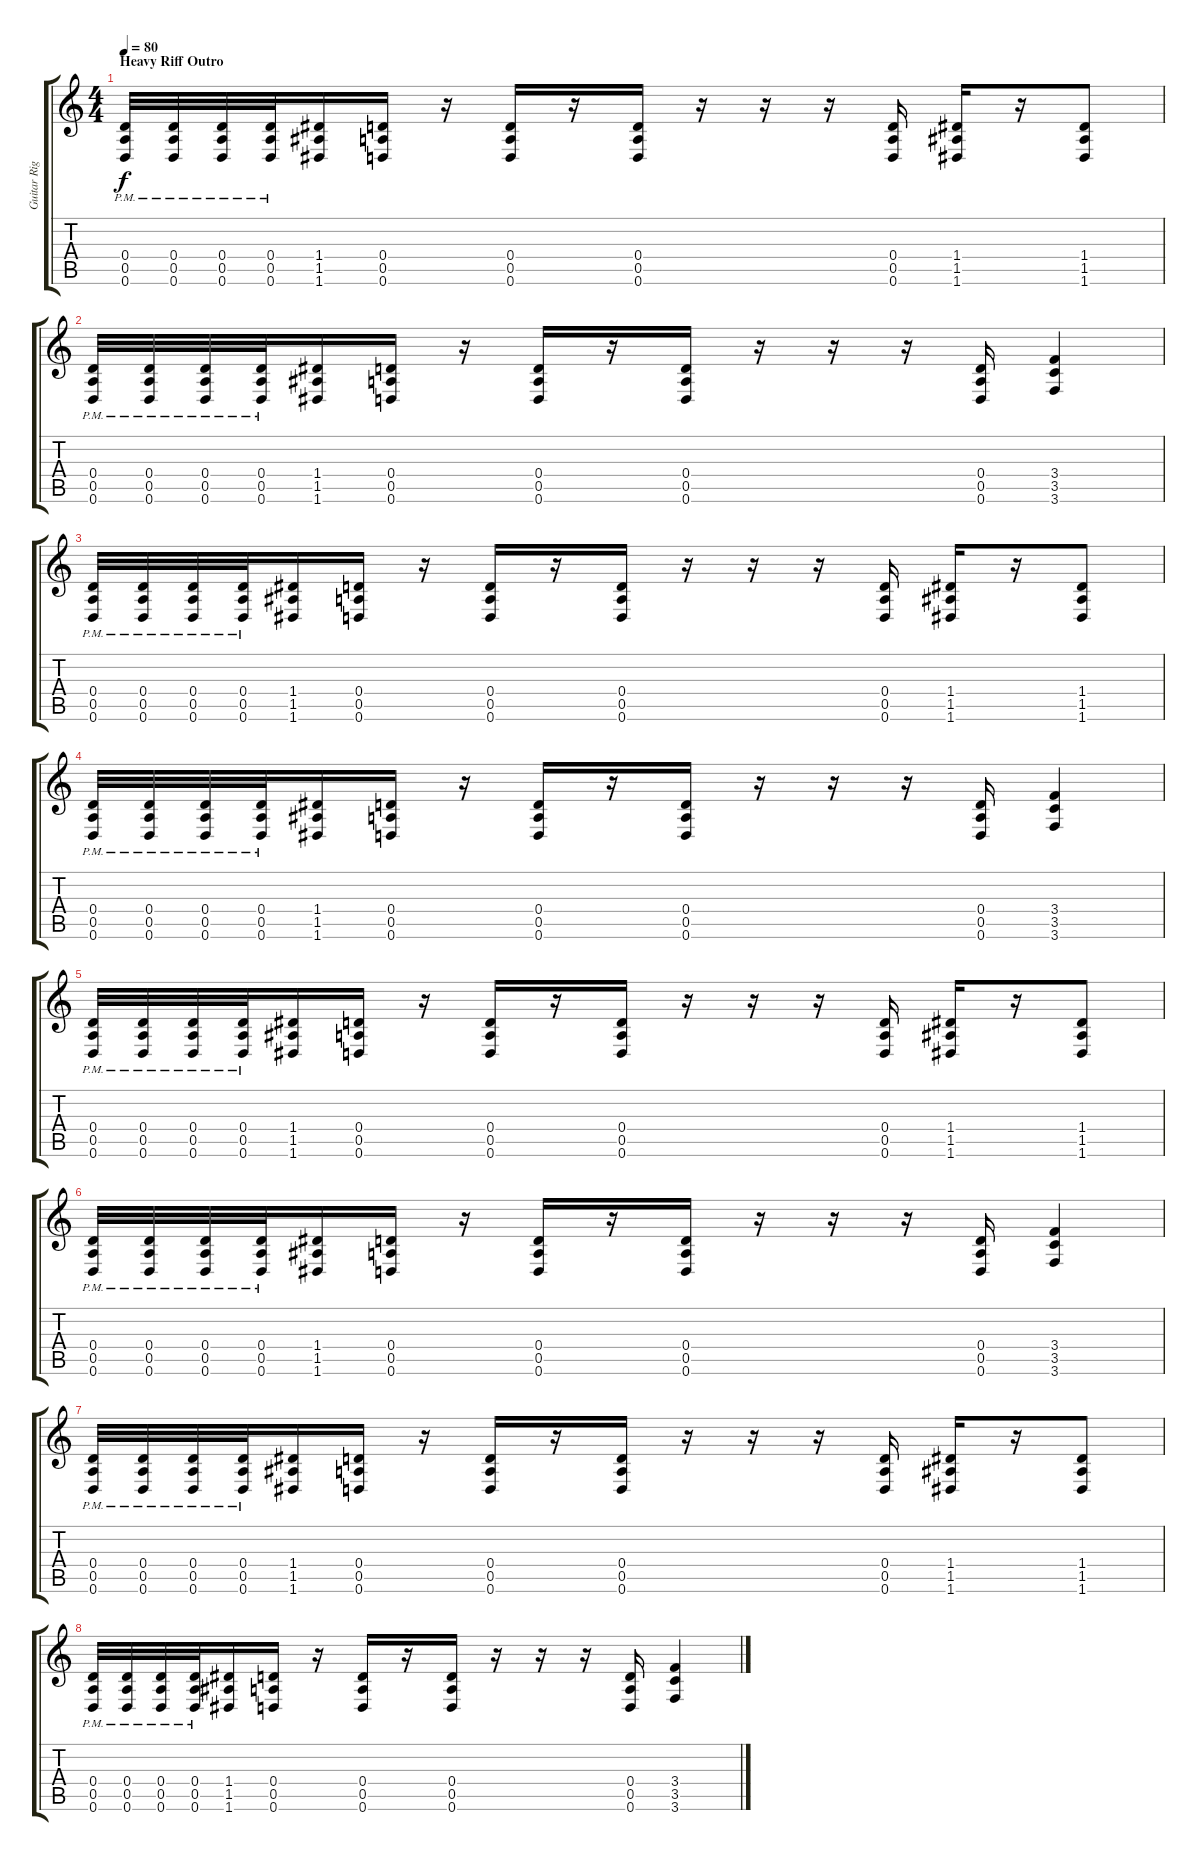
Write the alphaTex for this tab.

\track ("Guitar Right" "Guitar Rig") {instrument distortionguitar}
\staff {score tabs}
\tuning (E4 B3 G3 D3 A2 D2) {hide}
\ts (4 4)
\section ("" "Heavy Riff Outro")
\tempo 80
\clef g2
\ks c
(0.4{pm} 0.5{pm} 0.6{pm}).32{dy f balance 15} (0.4{pm} 0.5{pm} 0.6{pm}).32 (0.4{pm} 0.5{pm} 0.6{pm}).32 (0.4{pm} 0.5{pm} 0.6{pm}).32 (1.4 1.5 1.6).16 (0.4 0.5 0.6).16 r.16 (0.4 0.5 0.6).16 r.16 (0.4 0.5 0.6).16 r.16 r.16 r.16 (0.4 0.5 0.6).16 (1.4 1.5 1.6).16 r.16 (1.4 1.5 1.6).8 |
(0.4{pm} 0.5{pm} 0.6{pm}).32 (0.4{pm} 0.5{pm} 0.6{pm}).32 (0.4{pm} 0.5{pm} 0.6{pm}).32 (0.4{pm} 0.5{pm} 0.6{pm}).32 (1.4 1.5 1.6).16 (0.4 0.5 0.6).16 r.16 (0.4 0.5 0.6).16 r.16 (0.4 0.5 0.6).16 r.16 r.16 r.16 (0.4 0.5 0.6).16 (3.4 3.5 3.6).4 |
(0.4{pm} 0.5{pm} 0.6{pm}).32 (0.4{pm} 0.5{pm} 0.6{pm}).32 (0.4{pm} 0.5{pm} 0.6{pm}).32 (0.4{pm} 0.5{pm} 0.6{pm}).32 (1.4 1.5 1.6).16 (0.4 0.5 0.6).16 r.16 (0.4 0.5 0.6).16 r.16 (0.4 0.5 0.6).16 r.16 r.16 r.16 (0.4 0.5 0.6).16 (1.4 1.5 1.6).16 r.16 (1.4 1.5 1.6).8 |
(0.4{pm} 0.5{pm} 0.6{pm}).32 (0.4{pm} 0.5{pm} 0.6{pm}).32 (0.4{pm} 0.5{pm} 0.6{pm}).32 (0.4{pm} 0.5{pm} 0.6{pm}).32 (1.4 1.5 1.6).16 (0.4 0.5 0.6).16 r.16 (0.4 0.5 0.6).16 r.16 (0.4 0.5 0.6).16 r.16 r.16 r.16 (0.4 0.5 0.6).16 (3.4 3.5 3.6).4 |
(0.4{pm} 0.5{pm} 0.6{pm}).32 (0.4{pm} 0.5{pm} 0.6{pm}).32 (0.4{pm} 0.5{pm} 0.6{pm}).32 (0.4{pm} 0.5{pm} 0.6{pm}).32 (1.4 1.5 1.6).16 (0.4 0.5 0.6).16 r.16 (0.4 0.5 0.6).16 r.16 (0.4 0.5 0.6).16 r.16 r.16 r.16 (0.4 0.5 0.6).16 (1.4 1.5 1.6).16 r.16 (1.4 1.5 1.6).8 |
(0.4{pm} 0.5{pm} 0.6{pm}).32 (0.4{pm} 0.5{pm} 0.6{pm}).32 (0.4{pm} 0.5{pm} 0.6{pm}).32 (0.4{pm} 0.5{pm} 0.6{pm}).32 (1.4 1.5 1.6).16 (0.4 0.5 0.6).16 r.16 (0.4 0.5 0.6).16 r.16 (0.4 0.5 0.6).16 r.16 r.16 r.16 (0.4 0.5 0.6).16 (3.4 3.5 3.6).4 |
(0.4{pm} 0.5{pm} 0.6{pm}).32 (0.4{pm} 0.5{pm} 0.6{pm}).32 (0.4{pm} 0.5{pm} 0.6{pm}).32 (0.4{pm} 0.5{pm} 0.6{pm}).32 (1.4 1.5 1.6).16 (0.4 0.5 0.6).16 r.16 (0.4 0.5 0.6).16 r.16 (0.4 0.5 0.6).16 r.16 r.16 r.16 (0.4 0.5 0.6).16 (1.4 1.5 1.6).16 r.16 (1.4 1.5 1.6).8 |
(0.4{pm} 0.5{pm} 0.6{pm}).32 (0.4{pm} 0.5{pm} 0.6{pm}).32 (0.4{pm} 0.5{pm} 0.6{pm}).32 (0.4{pm} 0.5{pm} 0.6{pm}).32 (1.4 1.5 1.6).16 (0.4 0.5 0.6).16 r.16 (0.4 0.5 0.6).16 r.16 (0.4 0.5 0.6).16 r.16 r.16 r.16 (0.4 0.5 0.6).16 (3.4 3.5 3.6).4
